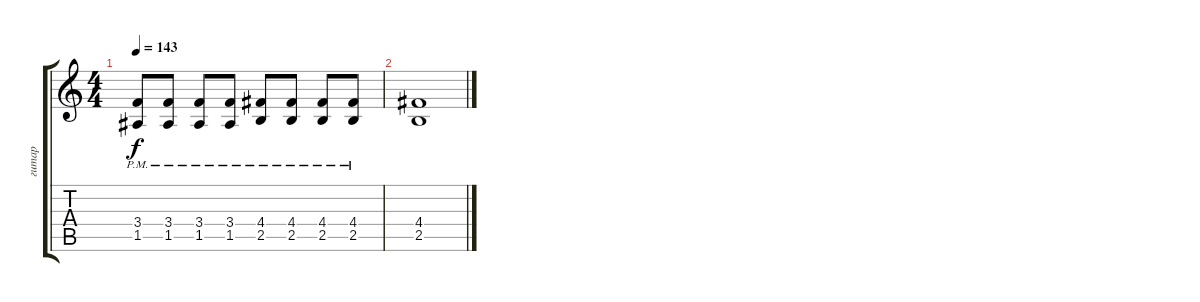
\track ("гитар" "гитар") {instrument distortionguitar}
\staff {score tabs}
\tuning (E4 B3 G3 D3 A2 E2) {hide}
\ts (4 4)
\tempo 143
\clef g2
\ks c
(3.4{pm} 1.5{pm}).8{dy f} (3.4{pm} 1.5{pm}).8 (3.4{pm} 1.5{pm}).8 (3.4{pm} 1.5{pm}).8 (4.4{pm} 2.5{pm}).8 (4.4{pm} 2.5{pm}).8 (4.4{pm} 2.5{pm}).8 (4.4{pm} 2.5{pm}).8 |
(4.4 2.5).1
